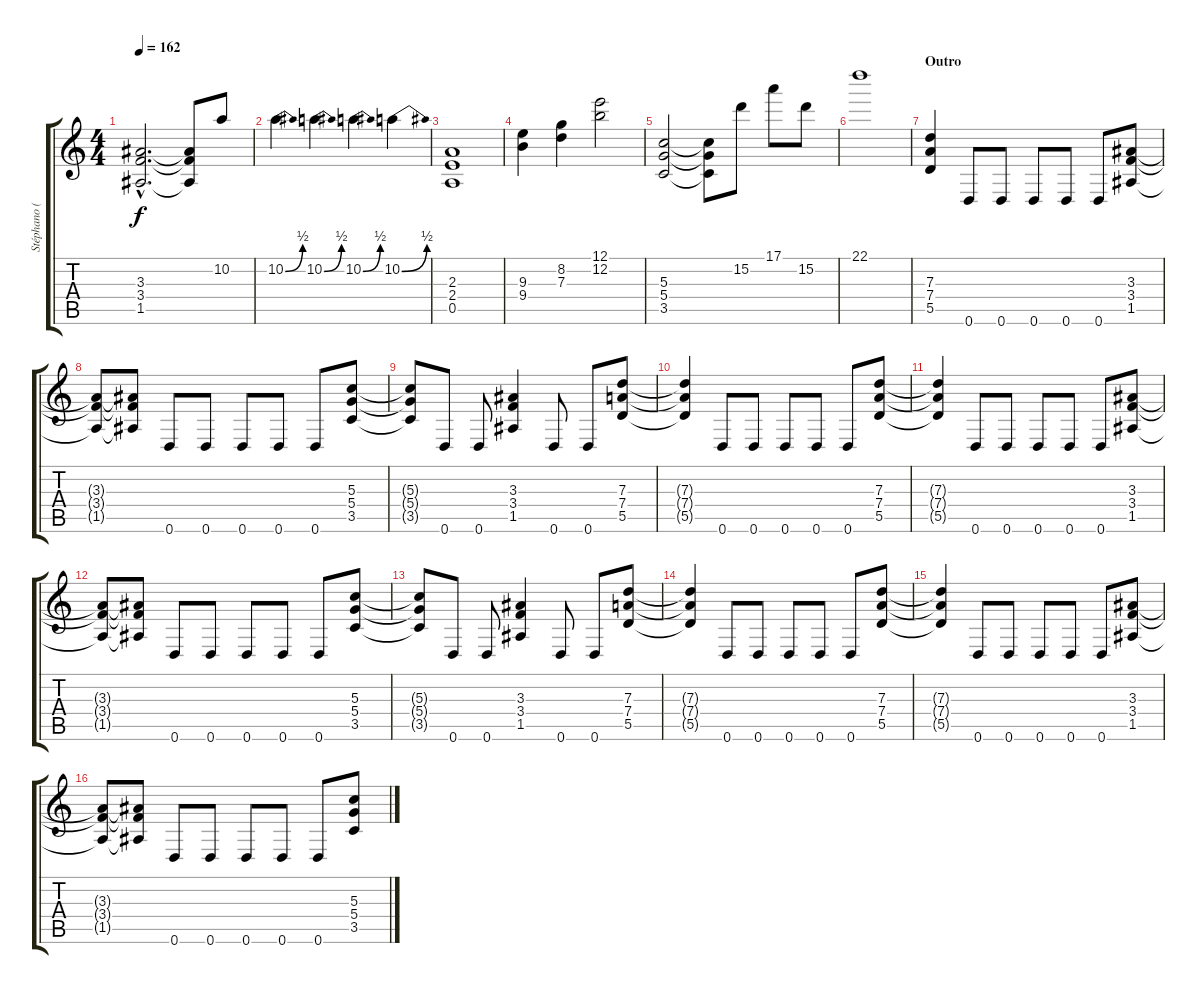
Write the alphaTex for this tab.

\track ("Stéphano (guitare)" "Stéphano (") {instrument overdrivenguitar}
\staff {score tabs}
\tuning (E4 B3 G3 D3 A2 D2) {hide}
\ts (4 4)
\tempo 162
\clef g2
\ks c
(3.3{hac} 3.4{hac} 1.5{hac}).2{d dy f} (3.3{t} 3.4{t} 1.5{t}).8 10.2.8 |
10.2{be (bend 0 0 60 2)}.4 10.2{be (bend 0 0 60 2)}.4 10.2{be (bend 0 0 60 2)}.4 10.2{be (bend 0 0 60 2)}.4 |
(2.3 2.4 0.5).1 |
(9.3 9.4).4 (8.2 7.3).4 (12.1 12.2).2 |
(5.3 5.4 3.5).2 (5.3{t} 5.4{t} 3.5{t}).8 15.2.8 17.1.8 15.2.8 |
22.1.1 |
\section ("" "Outro")
(7.3 7.4 5.5).4 0.6.8 0.6.8 0.6.8 0.6.8 0.6.8 (3.3 3.4 1.5).8 |
(3.3{t} 3.4{t} 1.5{t}).8 (3.3{t} 3.4{t} 1.5{t}).8 0.6.8 0.6.8 0.6.8 0.6.8 0.6.8 (5.3 5.4 3.5).8 |
(5.3{t} 5.4{t} 3.5{t}).8 0.6.8 0.6.8 (3.3 3.4 1.5).4 0.6.8 0.6.8 (7.3 7.4 5.5).8 |
(7.3{t} 7.4{t} 5.5{t}).4 0.6.8 0.6.8 0.6.8 0.6.8 0.6.8 (7.3 7.4 5.5).8 |
(7.3{t} 7.4{t} 5.5{t}).4 0.6.8 0.6.8 0.6.8 0.6.8 0.6.8 (3.3 3.4 1.5).8 |
(3.3{t} 3.4{t} 1.5{t}).8 (3.3{t} 3.4{t} 1.5{t}).8 0.6.8 0.6.8 0.6.8 0.6.8 0.6.8 (5.3 5.4 3.5).8 |
(5.3{t} 5.4{t} 3.5{t}).8 0.6.8 0.6.8 (3.3 3.4 1.5).4 0.6.8 0.6.8 (7.3 7.4 5.5).8 |
(7.3{t} 7.4{t} 5.5{t}).4 0.6.8 0.6.8 0.6.8 0.6.8 0.6.8 (7.3 7.4 5.5).8 |
(7.3{t} 7.4{t} 5.5{t}).4 0.6.8 0.6.8 0.6.8 0.6.8 0.6.8 (3.3 3.4 1.5).8 |
(3.3{t} 3.4{t} 1.5{t}).8 (3.3{t} 3.4{t} 1.5{t}).8 0.6.8 0.6.8 0.6.8 0.6.8 0.6.8 (5.3 5.4 3.5).8
